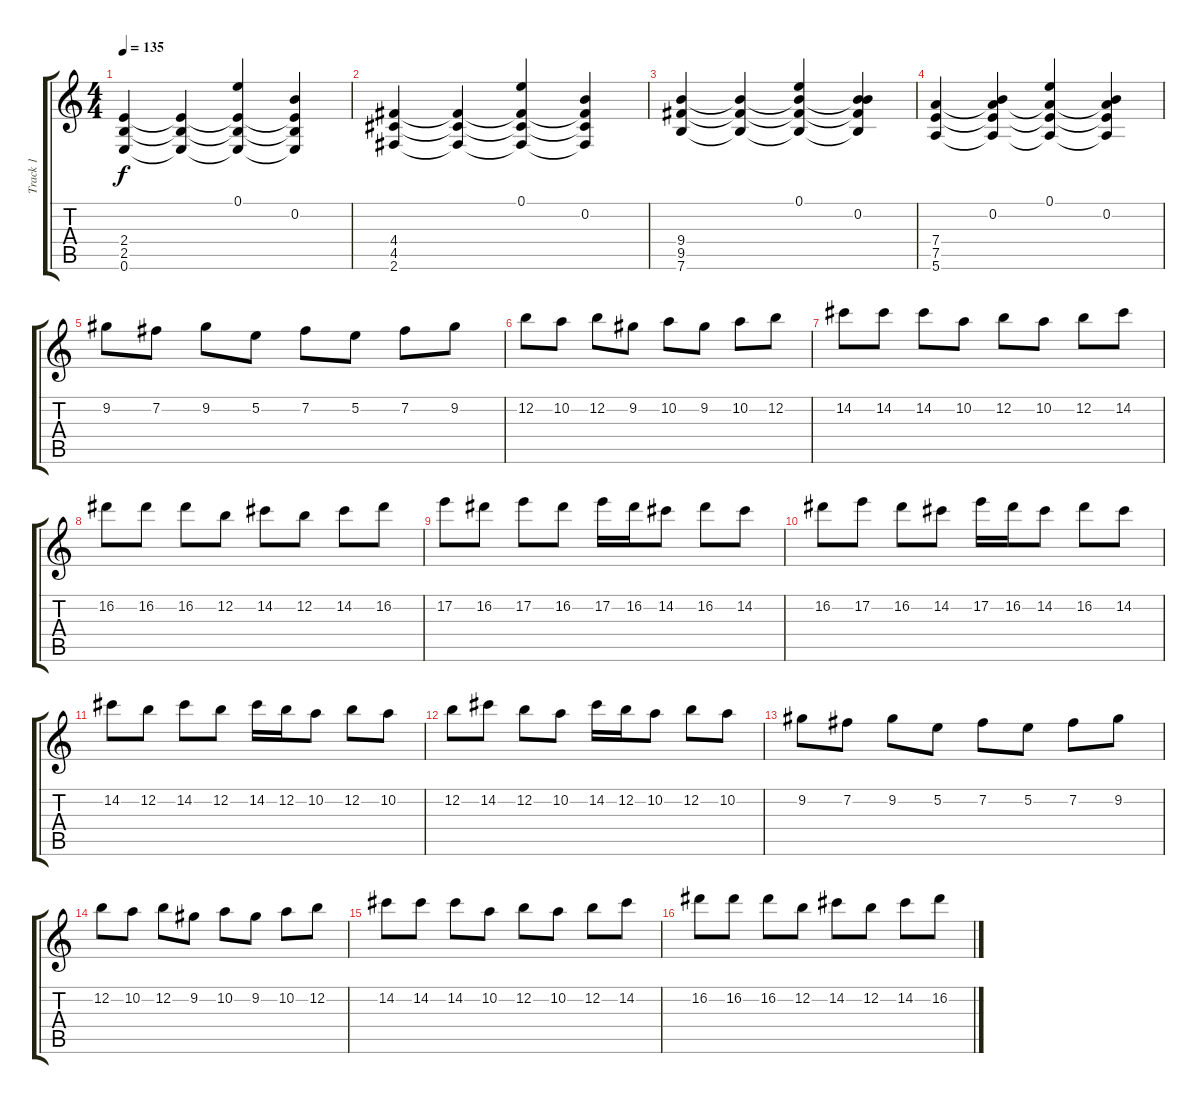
\track ("Track 1" "Track 1") {instrument overdrivenguitar}
\staff {score tabs}
\tuning (E4 B3 G3 D3 A2 E2) {hide}
\ts (4 4)
\tempo 135
\clef g2
\ks c
(2.4 2.5 0.6).4{dy f} (2.4{t} 2.5{t} 0.6{t}).4 (0.1 2.4{t} 2.5{t} 0.6{t}).4 (0.2 2.4{t} 2.5{t} 0.6{t}).4 |
(4.4 4.5 2.6).4 (4.4{t} 4.5{t} 2.6{t}).4 (0.1 4.4{t} 4.5{t} 2.6{t}).4 (0.2 4.4{t} 4.5{t} 2.6{t}).4 |
(9.4 9.5 7.6).4 (9.4{t} 9.5{t} 7.6{t}).4 (0.1 9.4{t} 9.5{t} 7.6{t}).4 (0.2 9.4{t} 9.5{t} 7.6{t}).4 |
(7.4 7.5 5.6).4 (0.2 7.4{t} 7.5{t} 5.6{t}).4 (0.1 7.4{t} 7.5{t} 5.6{t}).4 (0.2 7.4{t} 7.5{t} 5.6{t}).4 |
9.2.8 7.2.8 9.2.8 5.2.8 7.2.8 5.2.8 7.2.8 9.2.8 |
12.2.8 10.2.8 12.2.8 9.2.8 10.2.8 9.2.8 10.2.8 12.2.8 |
14.2.8 14.2.8 14.2.8 10.2.8 12.2.8 10.2.8 12.2.8 14.2.8 |
16.2.8 16.2.8 16.2.8 12.2.8 14.2.8 12.2.8 14.2.8 16.2.8 |
17.2.8 16.2.8 17.2.8 16.2.8 17.2.16 16.2.16 14.2.8 16.2.8 14.2.8 |
16.2.8 17.2.8 16.2.8 14.2.8 17.2.16 16.2.16 14.2.8 16.2.8 14.2.8 |
14.2.8 12.2.8 14.2.8 12.2.8 14.2.16 12.2.16 10.2.8 12.2.8 10.2.8 |
12.2.8 14.2.8 12.2.8 10.2.8 14.2.16 12.2.16 10.2.8 12.2.8 10.2.8 |
9.2.8 7.2.8 9.2.8 5.2.8 7.2.8 5.2.8 7.2.8 9.2.8 |
12.2.8 10.2.8 12.2.8 9.2.8 10.2.8 9.2.8 10.2.8 12.2.8 |
14.2.8 14.2.8 14.2.8 10.2.8 12.2.8 10.2.8 12.2.8 14.2.8 |
16.2.8 16.2.8 16.2.8 12.2.8 14.2.8 12.2.8 14.2.8 16.2.8
